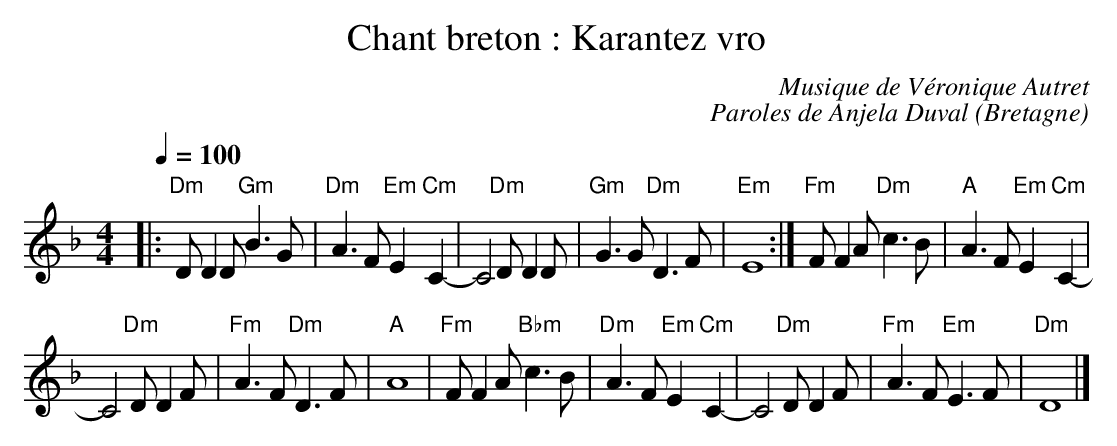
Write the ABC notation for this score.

X:1
T:Chant breton : Karantez vro
C:Musique de Véronique Autret
C:Paroles de Anjela Duval
O:Bretagne
M:4/4
L:1/8
Q:1/4=100
K:Dm
|: "Dm"D D2 D "Gm"B3 G | "Dm"A3 F "Em"E2 "Cm"C2- | C4 "Dm"D D2 D | "Gm"G3 G "Dm"D3 F | "Em"E8 :| "Fm"F F2 A "Dm"c3 B | "A"A3 F "Em"E2 "Cm"C2- |
C4 "Dm"D D2 F | "Fm"A3 F "Dm"D3 F | "A"A8 | "Fm"F F2 A "Bbm"c3 B | "Dm"A3 F "Em"E2 "Cm"C2- | C4 "Dm"D D2 F | "Fm"A3 F "Em"E3 F | "Dm"D8 |]
